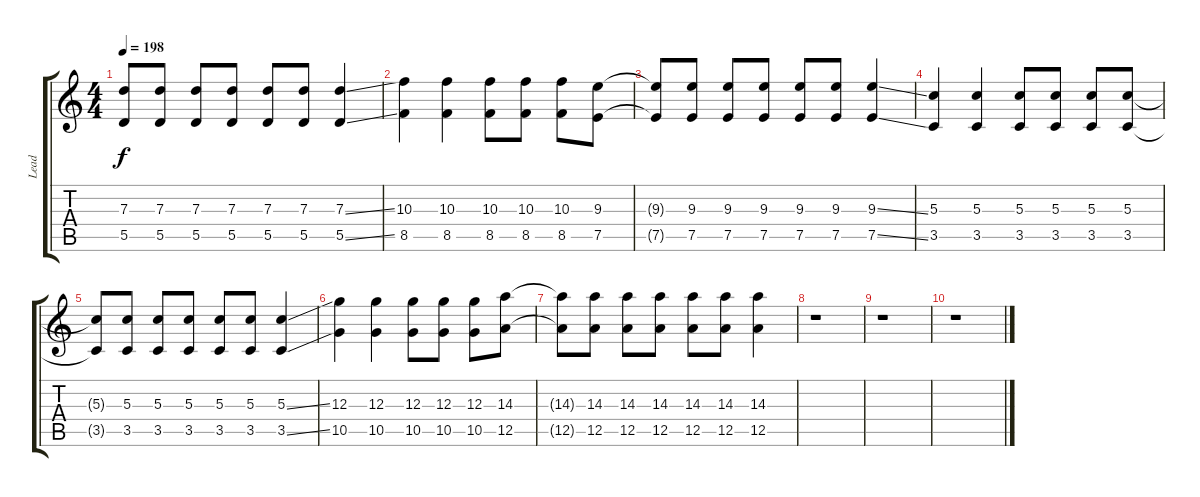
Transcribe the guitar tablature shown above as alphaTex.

\track ("Lead" "Lead") {instrument distortionguitar}
\staff {score tabs}
\tuning (E4 B3 G3 D3 A2 E2) {hide}
\ts (4 4)
\tempo 198
\clef g2
\ks c
(7.3{t} 5.5{t}).8{dy f} (7.3 5.5).8 (7.3 5.5).8 (7.3 5.5).8 (7.3 5.5).8 (7.3 5.5).8 (7.3{ss} 5.5{ss}).4 |
(10.3 8.5).4 (10.3 8.5).4 (10.3 8.5).8 (10.3 8.5).8 (10.3 8.5).8 (9.3 7.5).8 |
(9.3{t} 7.5{t}).8 (9.3 7.5).8 (9.3 7.5).8 (9.3 7.5).8 (9.3 7.5).8 (9.3 7.5).8 (9.3{ss} 7.5{ss}).4 |
(5.3 3.5).4 (5.3 3.5).4 (5.3 3.5).8 (5.3 3.5).8 (5.3 3.5).8 (5.3 3.5).8 |
(5.3{t} 3.5{t}).8 (5.3 3.5).8 (5.3 3.5).8 (5.3 3.5).8 (5.3 3.5).8 (5.3 3.5).8 (5.3{ss} 3.5{ss}).4 |
(12.3 10.5).4 (12.3 10.5).4 (12.3 10.5).8 (12.3 10.5).8 (12.3 10.5).8 (14.3 12.5).8 |
(14.3{t} 12.5{t}).8 (14.3 12.5).8 (14.3 12.5).8 (14.3 12.5).8 (14.3 12.5).8 (14.3 12.5).8 (14.3 12.5).4 |
r.1 |
r.1 |
r.1
